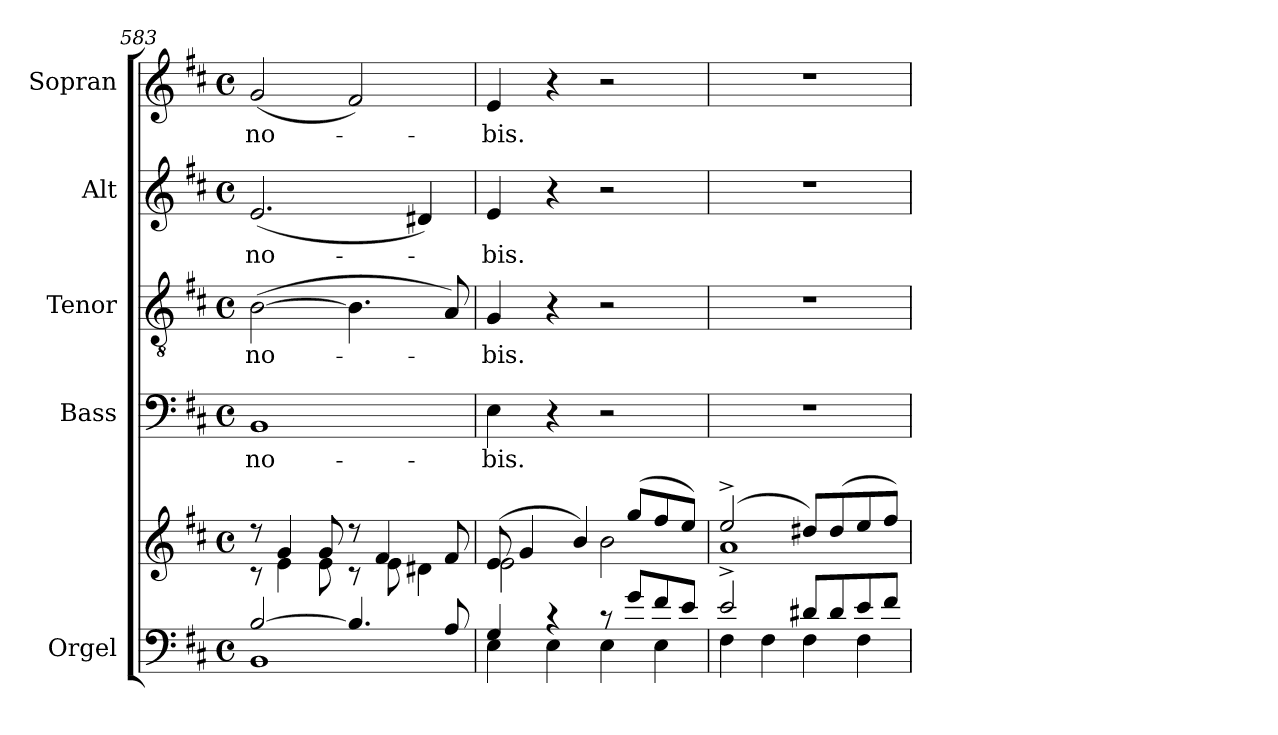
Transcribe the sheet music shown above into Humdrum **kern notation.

**kern	**kern	**kern	**text	**kern	**text	**kern	**text	**kern	**text
*part5	*part5	*part4	*part4	*part3	*part3	*part2	*part2	*part1	*part1
*staff6	*staff5	*staff4	*staff4	*staff3	*staff3	*staff2	*staff2	*staff1	*staff1
*I"Orgel	*	*I"Bass	*	*I"Tenor	*	*I"Alt	*	*I"Sopran	*
*I'Org.	*	*I'B	*	*I'T	*	*I'A	*	*I'S	*
*clefF4	*clefG2	*clefF4	*	*clefGv2	*	*clefG2	*	*clefG2	*
*k[f#c#]	*k[f#c#]	*k[f#c#]	*	*k[f#c#]	*	*k[f#c#]	*	*k[f#c#]	*
*D:	*D:	*D:	*	*D:	*	*D:	*	*D:	*
*M4/4	*M4/4	*M4/4	*	*M4/4	*	*M4/4	*	*M4/4	*
*met(c)	*met(c)	*met(c)	*	*met(c)	*	*met(c)	*	*met(c)	*
=583	=583	=583	=583	=583	=583	=583	=583	=583	=583
*^	*^	*	*	*	*	*	*	*	*
!	!	!	!	!	!LO:LY:b	!	!LO:LY:b	!	!LO:LY:b	!	!LO:LY:b
[>2B/	1BB	8r	8r	1BB	no-	(>[2B\	no-	(<2.e/	no-	(<2g/	no-
.	.	4g/	4e\	.	.	.	.	.	.	.	.
.	.	8g/	8e\	.	.	.	.	.	.	.	.
4.B/]	.	8r	8r	.	.	4.B\]	.	.	.	2f#/)	.
.	.	4f#/	8e\	.	.	.	.	.	.	.	.
.	.	.	4d#X\	.	.	.	.	4d#X/)	.	.	.
8A/	.	8f#/	.	.	.	8A/)	.	.	.	.	.
=584	=584	=584	=584	=584	=584	=584	=584	=584	=584	=584	=584
!	!	!	!	!	!LO:LY:b	!	!LO:LY:b	!	!LO:LY:b	!	!LO:LY:b
4G/	4E\	(<8e/	2e\	4E\	-bis.	4G/	-bis.	4e/	-bis.	4e/	-bis.
.	.	4g/	.	.	.	.	.	.	.	.	.
4rc	4E\	.	.	4r	.	4r	.	4r	.	4r	.
.	.	4b/)	.	.	.	.	.	.	.	.	.
8rc	4E\	.	2b\	2r	.	2r	.	2r	.	2r	.
8g/L	.	(>8gg/L	.	.	.	.	.	.	.	.	.
8f#/	4E\	8ff#/	.	.	.	.	.	.	.	.	.
8e/J	.	8ee/J)	.	.	.	.	.	.	.	.	.
=585	=585	=585	=585	=585	=585	=585	=585	=585	=585	=585	=585
2e^>/	4F#\	(2ee^>/	1a	1r	.	1r	.	1r	.	1r	.
.	4F#\	.	.	.	.	.	.	.	.	.	.
8d#X/L	4F#\	8dd#X/L)	.	.	.	.	.	.	.	.	.
8d#/	.	(>8dd#/	.	.	.	.	.	.	.	.	.
8e/	4F#\	8ee/	.	.	.	.	.	.	.	.	.
8f#/J	.	8ff#/J)	.	.	.	.	.	.	.	.	.
*v	*v	*	*	*	*	*	*	*	*	*	*
*	*v	*v	*	*	*	*	*	*	*	*
=	=	=	=	=	=	=	=	=	=
*-	*-	*-	*-	*-	*-	*-	*-	*-	*-
